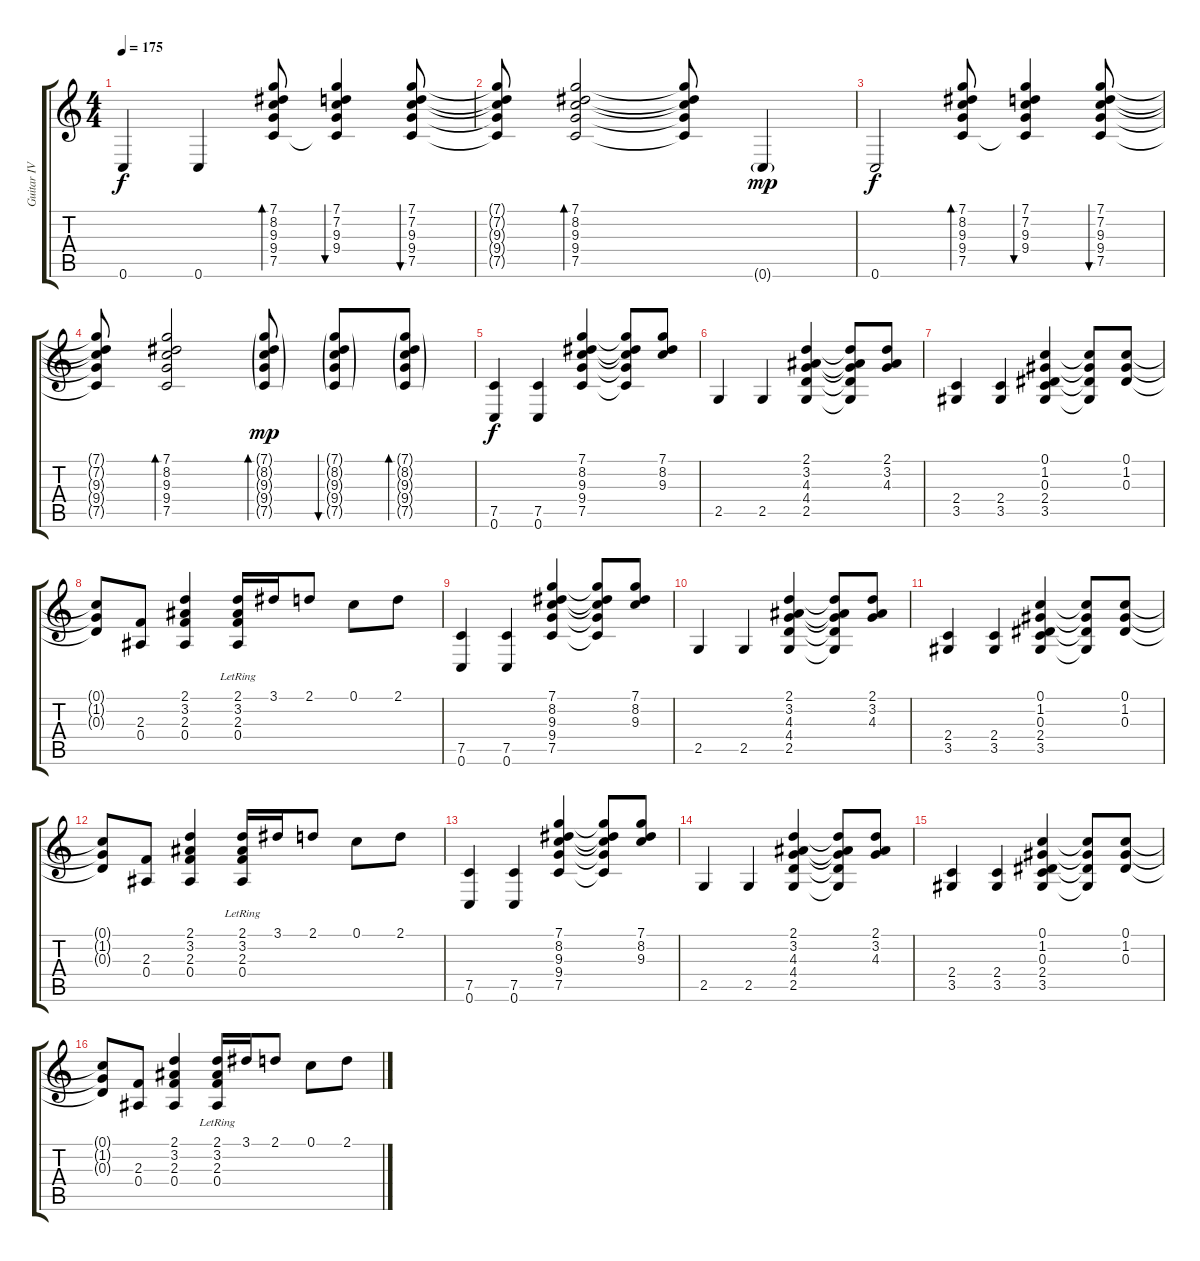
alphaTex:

\track ("Guitar IV" "Guitar IV") {instrument acousticguitarsteel}
\staff {score tabs}
\tuning (C4 G3 Eb3 Bb2 F2 C2) {hide}
\ts (4 4)
\tempo 175
\clef g2
\ks c
0.6.4{dy f} 0.6.4 (7.1 8.2 9.3 9.4 7.5).8{bd 120} (7.1 7.2 9.3 9.4 7.5{t}).4{bu 120} (7.1 7.2 9.3 9.4 7.5).8{bu 120} |
(7.1{t} 7.2{t} 9.3{t} 9.4{t} 7.5{t}).8 (7.1 8.2 9.3 9.4 7.5).2{bd 120} (7.1{t} 8.2{t} 9.3{t} 9.4{t} 7.5{t}).8 0.6{g}.4{dy mp} |
0.6.2{dy f} (7.1 8.2 9.3 9.4 7.5).8{bd 120} (7.1 7.2 9.3 9.4 7.5{t}).4{bu 120} (7.1 7.2 9.3 9.4 7.5).8{bu 120} |
(7.1{t} 7.2{t} 9.3{t} 9.4{t} 7.5{t}).8 (7.1 8.2 9.3 9.4 7.5).2{bd 120} (7.1{g} 8.2{g} 9.3{g} 9.4{g} 7.5{g}).8{bd 120 dy mp} (7.1{g} 8.2{g} 9.3{g} 9.4{g} 7.5{g}).8{bu 120} (7.1{g} 8.2{g} 9.3{g} 9.4{g} 7.5{g}).8{bd 120} |
(7.5 0.6).4{dy f} (7.5 0.6).4 (7.1 8.2 9.3 9.4 7.5).4 (7.1{t} 8.2{t} 9.3{t} 9.4{t} 7.5{t}).8 (7.1 8.2 9.3).8 |
2.5.4 2.5.4 (2.1 3.2 4.3 4.4 2.5).4 (2.1{t} 3.2{t} 4.3{t} 4.4{t} 2.5{t}).8 (2.1 3.2 4.3).8 |
(2.4 3.5).4 (2.4 3.5).4 (0.1 1.2 0.3 2.4 3.5).4 (0.1{t} 1.2{t} 0.3{t} 3.5{t}).8 (0.1 1.2 0.3).8 |
(0.1{t} 1.2{t} 0.3{t}).8 (2.3 0.4).8 (2.1 3.2 2.3 0.4).4 (2.1 3.2{lr} 2.3{lr} 0.4{lr}).16 3.1.16 2.1.8 0.1.8 2.1.8 |
(7.5 0.6).4 (7.5 0.6).4 (7.1 8.2 9.3 9.4 7.5).4 (7.1{t} 8.2{t} 9.3{t} 9.4{t} 7.5{t}).8 (7.1 8.2 9.3).8 |
2.5.4 2.5.4 (2.1 3.2 4.3 4.4 2.5).4 (2.1{t} 3.2{t} 4.3{t} 4.4{t} 2.5{t}).8 (2.1 3.2 4.3).8 |
(2.4 3.5).4 (2.4 3.5).4 (0.1 1.2 0.3 2.4 3.5).4 (0.1{t} 1.2{t} 0.3{t} 3.5{t}).8 (0.1 1.2 0.3).8 |
(0.1{t} 1.2{t} 0.3{t}).8 (2.3 0.4).8 (2.1 3.2 2.3 0.4).4 (2.1 3.2{lr} 2.3{lr} 0.4{lr}).16 3.1.16 2.1.8 0.1.8 2.1.8 |
(7.5 0.6).4 (7.5 0.6).4 (7.1 8.2 9.3 9.4 7.5).4 (7.1{t} 8.2{t} 9.3{t} 9.4{t} 7.5{t}).8 (7.1 8.2 9.3).8 |
2.5.4 2.5.4 (2.1 3.2 4.3 4.4 2.5).4 (2.1{t} 3.2{t} 4.3{t} 4.4{t} 2.5{t}).8 (2.1 3.2 4.3).8 |
(2.4 3.5).4 (2.4 3.5).4 (0.1 1.2 0.3 2.4 3.5).4 (0.1{t} 1.2{t} 0.3{t} 3.5{t}).8 (0.1 1.2 0.3).8 |
(0.1{t} 1.2{t} 0.3{t}).8 (2.3 0.4).8 (2.1 3.2 2.3 0.4).4 (2.1 3.2{lr} 2.3{lr} 0.4{lr}).16 3.1.16 2.1.8 0.1.8 2.1.8
